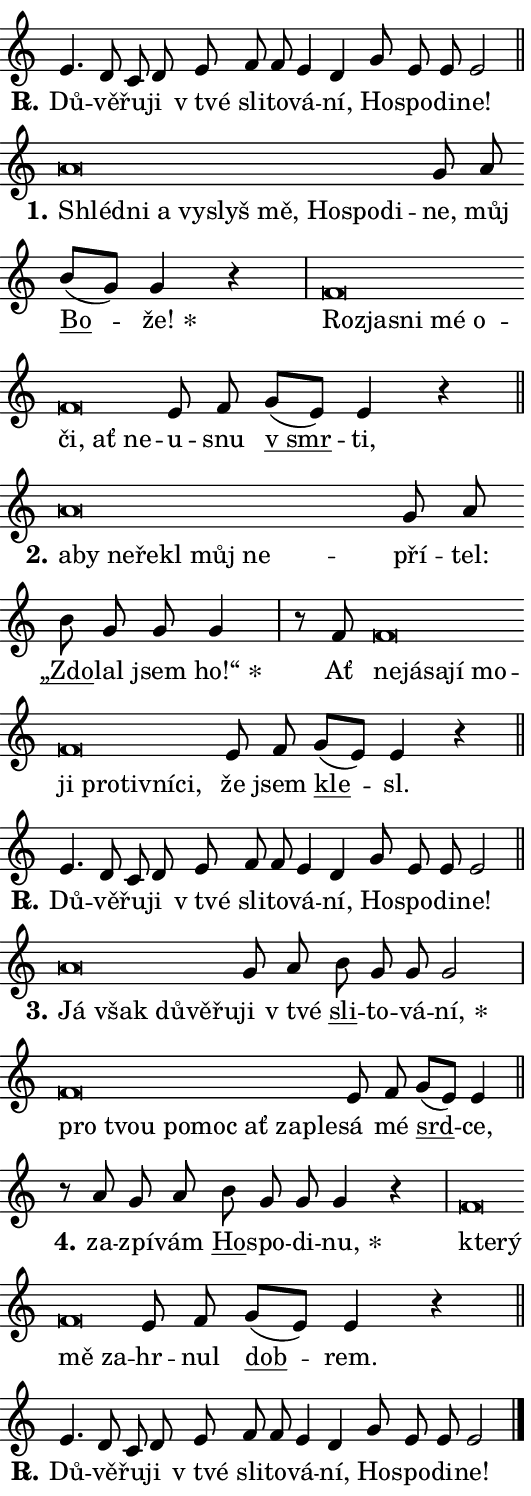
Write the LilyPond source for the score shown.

\version "2.24.0"
\header { tagline = "" }
\paper {
  indent = 0\cm
  top-margin = 0\cm
  right-margin = 0.13\cm % to fit lyric hyphens
  bottom-margin = 0\cm
  left-margin = 0\cm
  paper-width = 9\cm
  page-breaking = #ly:one-page-breaking
  system-system-spacing.basic-distance = #11
  score-system-spacing.basic-distance = #11
  ragged-last = ##f
}


%% Author: Thomas Morley
%% https://lists.gnu.org/archive/html/lilypond-user/2020-05/msg00002.html
#(define (line-position grob)
"Returns position of @var[grob} in current system:
   @code{'start}, if at first time-step
   @code{'end}, if at last time-step
   @code{'middle} otherwise
"
  (let* ((col (ly:item-get-column grob))
         (ln (ly:grob-object col 'left-neighbor))
         (rn (ly:grob-object col 'right-neighbor))
         (col-to-check-left (if (ly:grob? ln) ln col))
         (col-to-check-right (if (ly:grob? rn) rn col))
         (break-dir-left
           (and
             (ly:grob-property col-to-check-left 'non-musical #f)
             (ly:item-break-dir col-to-check-left)))
         (break-dir-right
           (and
             (ly:grob-property col-to-check-right 'non-musical #f)
             (ly:item-break-dir col-to-check-right))))
        (cond ((eqv? 1 break-dir-left) 'start)
              ((eqv? -1 break-dir-right) 'end)
              (else 'middle))))

#(define (tranparent-at-line-position vctor)
  (lambda (grob)
  "Relying on @code{line-position} select the relevant enry from @var{vctor}.
Used to determine transparency,"
    (case (line-position grob)
      ((end) (not (vector-ref vctor 0)))
      ((middle) (not (vector-ref vctor 1)))
      ((start) (not (vector-ref vctor 2))))))

noteHeadBreakVisibility =
#(define-music-function (break-visibility)(vector?)
"Makes @code{NoteHead}s transparent relying on @var{break-visibility}"
#{
  \override NoteHead.transparent =
    #(tranparent-at-line-position break-visibility)
#})

#(define delete-ledgers-for-transparent-note-heads
  (lambda (grob)
    "Reads whether a @code{NoteHead} is transparent.
If so this @code{NoteHead} is removed from @code{'note-heads} from
@var{grob}, which is supposed to be @code{LedgerLineSpanner}.
As a result ledgers are not printed for this @code{NoteHead}"
    (let* ((nhds-array (ly:grob-object grob 'note-heads))
           (nhds-list
             (if (ly:grob-array? nhds-array)
                 (ly:grob-array->list nhds-array)
                 '()))
           ;; Relies on the transparent-property being done before
           ;; Staff.LedgerLineSpanner.after-line-breaking is executed.
           ;; This is fragile ...
           (to-keep
             (remove
               (lambda (nhd)
                 (ly:grob-property nhd 'transparent #f))
               nhds-list)))
      ;; TODO find a better method to iterate over grob-arrays, similiar
      ;; to filter/remove etc for lists
      ;; For now rebuilt from scratch
      (set! (ly:grob-object grob 'note-heads)  '())
      (for-each
        (lambda (nhd)
          (ly:pointer-group-interface::add-grob grob 'note-heads nhd))
        to-keep))))

squashNotes = {
  \override NoteHead.X-extent = #'(-0.2 . 0.2)
  \override NoteHead.Y-extent = #'(-0.75 . 0)
  \override NoteHead.stencil =
    #(lambda (grob)
       (let ((pos (ly:grob-property grob 'staff-position)))
         (begin
           (if (< pos -7) (display "ERROR: Lower brevis then expected\n") (display ""))
           (if (<= pos -6) ly:text-interface::print ly:note-head::print))))
}
unSquashNotes = {
  \revert NoteHead.X-extent
  \revert NoteHead.Y-extent
  \revert NoteHead.stencil
}

hideNotes = \noteHeadBreakVisibility #begin-of-line-visible
unHideNotes = \noteHeadBreakVisibility #all-visible

% work-around for resetting accidentals
% https://lilypond.org/doc/v2.23/Documentation/notation/displaying-rhythms#unmetered-music
cadenzaMeasure = {
  \cadenzaOff
  \partial 1024 s1024
  \cadenzaOn
}

#(define-markup-command (accent layout props text) (markup?)
  "Underline accented syllable"
  (interpret-markup layout props
    #{\markup \override #'(offset . 4.3) \underline { #text }#}))

responsum = \markup \concat {
  "R" \hspace #-1.05 \path #0.1 #'((moveto 0 0.07) (lineto 0.9 0.8)) \hspace #0.05 "."
}

spaceSize = #0.6828661417322834 % exact space size for TeX Gyre Schola

\layout {
  \context {
    \Staff
    \remove "Time_signature_engraver"
    \override LedgerLineSpanner.after-line-breaking = #delete-ledgers-for-transparent-note-heads
  }
  \context {
    \Lyrics {
      \override LyricSpace.minimum-distance = \spaceSize
      \override LyricText.font-name = #"TeX Gyre Schola"
      \override LyricText.font-size = 1
      \override StanzaNumber.font-name = #"TeX Gyre Schola Bold"
      \override StanzaNumber.font-size = 1
    }
  }
  \context {
    \Score 
    \override NoteHead.text =
      #(lambda (grob) 
        (let ((pos (ly:grob-property grob 'staff-position)))
          #{\markup {
            \combine
              \halign #-0.55 \raise #(if (= pos -6) 0 0.5) \override #'(thickness . 2) \draw-line #'(3.2 . 0)
              \musicglyph "noteheads.sM1"
          }#}))
  }
}

% magnetic-lyrics.ily
%
%   written by
%     Jean Abou Samra <jean@abou-samra.fr>
%     Werner Lemberg <wl@gnu.org>
%
%   adapted by
%     Jiri Hon <jiri.hon@gmail.com>
%
% Version 2022-Apr-15

% https://www.mail-archive.com/lilypond-user@gnu.org/msg149350.html

#(define (Left_hyphen_pointer_engraver context)
   "Collect syllable-hyphen-syllable occurrences in lyrics and store
them in properties.  This engraver only looks to the left.  For
example, if the lyrics input is @code{foo -- bar}, it does the
following.

@itemize @bullet
@item
Set the @code{text} property of the @code{LyricHyphen} grob between
@q{foo} and @q{bar} to @code{foo}.

@item
Set the @code{left-hyphen} property of the @code{LyricText} grob with
text @q{foo} to the @code{LyricHyphen} grob between @q{foo} and
@q{bar}.
@end itemize

Use this auxiliary engraver in combination with the
@code{lyric-@/text::@/apply-@/magnetic-@/offset!} hook."
   (let ((hyphen #f)
         (text #f))
     (make-engraver
      (acknowledgers
       ((lyric-syllable-interface engraver grob source-engraver)
        (set! text grob)))
      (end-acknowledgers
       ((lyric-hyphen-interface engraver grob source-engraver)
        ;(when (not (grob::has-interface grob 'lyric-space-interface))
          (set! hyphen grob)));)
      ((stop-translation-timestep engraver)
       (when (and text hyphen)
         (ly:grob-set-object! text 'left-hyphen hyphen))
       (set! text #f)
       (set! hyphen #f)))))

#(define (lyric-text::apply-magnetic-offset! grob)
   "If the space between two syllables is less than the value in
property @code{LyricText@/.details@/.squash-threshold}, move the right
syllable to the left so that it gets concatenated with the left
syllable.

Use this function as a hook for
@code{LyricText@/.after-@/line-@/breaking} if the
@code{Left_@/hyphen_@/pointer_@/engraver} is active."
   (let ((hyphen (ly:grob-object grob 'left-hyphen #f)))
     (when hyphen
       (let ((left-text (ly:spanner-bound hyphen LEFT)))
         (when (grob::has-interface left-text 'lyric-syllable-interface)
           (let* ((common (ly:grob-common-refpoint grob left-text X))
                  (this-x-ext (ly:grob-extent grob common X))
                  (left-x-ext
                   (begin
                     ;; Trigger magnetism for left-text.
                     (ly:grob-property left-text 'after-line-breaking)
                     (ly:grob-extent left-text common X)))
                  ;; `delta` is the gap width between two syllables.
                  (delta (- (interval-start this-x-ext)
                            (interval-end left-x-ext)))
                  (details (ly:grob-property grob 'details))
                  (threshold (assoc-get 'squash-threshold details 0.2)))
             (when (< delta threshold)
               (let* (;; We have to manipulate the input text so that
                      ;; ligatures crossing syllable boundaries are not
                      ;; disabled.  For languages based on the Latin
                      ;; script this is essentially a beautification.
                      ;; However, for non-Western scripts it can be a
                      ;; necessity.
                      (lt (ly:grob-property left-text 'text))
                      (rt (ly:grob-property grob 'text))
                      (is-space (grob::has-interface hyphen 'lyric-space-interface))
                      (space (if is-space " " ""))
                      (extra-delta (if is-space spaceSize 0))
                      ;; Append new syllable.
                      (ltrt-space (if (and (string? lt) (string? rt))
                                (string-append lt space rt)
                                (make-concat-markup (list lt space rt))))
                      ;; Right-align `ltrt` to the right side.
                      (ltrt-space-markup (grob-interpret-markup
                               grob
                               (make-translate-markup
                                (cons (interval-length this-x-ext) 0)
                                (make-right-align-markup ltrt-space)))))
                 (begin
                   ;; Don't print `left-text`.
                   (ly:grob-set-property! left-text 'stencil #f)
                   ;; Set text and stencil (which holds all collected
                   ;; syllables so far) and shift it to the left.
                   (ly:grob-set-property! grob 'text ltrt-space)
                   (ly:grob-set-property! grob 'stencil ltrt-space-markup)
                   (ly:grob-translate-axis! grob (- (- delta extra-delta)) X))))))))))


#(define (lyric-hyphen::displace-bounds-first grob)
   ;; Make very sure this callback isn't triggered too early.
   (let ((left (ly:spanner-bound grob LEFT))
         (right (ly:spanner-bound grob RIGHT)))
     (ly:grob-property left 'after-line-breaking)
     (ly:grob-property right 'after-line-breaking)
     (ly:lyric-hyphen::print grob)))

squashThreshold = #0.4

\layout {
  \context {
    \Lyrics
    \consists #Left_hyphen_pointer_engraver
    \override LyricText.after-line-breaking =
      #lyric-text::apply-magnetic-offset!
    \override LyricHyphen.stencil = #lyric-hyphen::displace-bounds-first
    \override LyricText.details.squash-threshold = \squashThreshold
    \override LyricHyphen.minimum-distance = 0
    \override LyricHyphen.minimum-length = \squashThreshold
  }
}

squashText = \override LyricText.details.squash-threshold = 9999
unSquashText = \override LyricText.details.squash-threshold = \squashThreshold

leftText = \override LyricText.self-alignment-X = #LEFT
unLeftText = \revert LyricText.self-alignment-X

starOffset = #(lambda (grob) 
                (let ((x_offset (ly:self-alignment-interface::aligned-on-x-parent grob)))
                  (if (= x_offset 0) 0 (+ x_offset 1.2))))

star = #(define-music-function (syllable)(string?)
"Append star separator at the end of a syllable"
#{
  \once \override LyricText.X-offset = #starOffset
  \lyricmode { \markup {
    #syllable
    \override #'((font-name . "TeX Gyre Schola Bold")) \hspace #0.2 \lower #0.65 \larger "*"
  } }
#})

starAccent = #(define-music-function (syllable)(string?)
"Append star separator at the end of a syllable and make accent"
#{
  \once \override LyricText.X-offset = #starOffset
  \lyricmode { \markup {
    \accent #syllable
    \override #'((font-name . "TeX Gyre Schola Bold")) \hspace #0.2 \lower #0.65 \larger "*"
  } }
#})

breath = #(define-music-function (syllable)(string?)
"Append breathing indicator at the end of a syllable"
#{
  \lyricmode { \markup { #syllable "+" } }
#})

optionalBreath = #(define-music-function (syllable)(string?)
"Append optional breathing indicator at the end of a syllable"
#{
  \lyricmode { \markup { #syllable "(+)" } }
#})


\score {
    <<
        \new Voice = "melody" { \cadenzaOn \key c \major \relative { e'4. d8 c d e \bar "" f f \bar "" e4 d \bar "" g8 e e e2 \cadenzaMeasure \bar "||" \break } }
        \new Lyrics \lyricsto "melody" { \lyricmode { \set stanza = \responsum
Dů -- vě -- řu -- ji "v tvé" sli -- to -- vá -- ní, Ho -- spo -- di -- ne! } }
    >>
    \layout {}
}

\score {
    <<
        \new Voice = "melody" { \cadenzaOn \key c \major \relative { \squashNotes a'\breve*1/16 \hideNotes \breve*1/16 \bar "" \breve*1/16 \bar "" \breve*1/16 \bar "" \breve*1/16 \bar "" \breve*1/16 \bar "" \breve*1/16 \bar "" \breve*1/16 \breve*1/16 \bar "" \unHideNotes \unSquashNotes g8 a \bar "" b[( g)] g4 r \cadenzaMeasure \bar "|" \squashNotes f\breve*1/16 \hideNotes \breve*1/16 \bar "" \breve*1/16 \bar "" \breve*1/16 \bar "" \breve*1/16 \bar "" \breve*1/16 \bar "" \breve*1/16 \breve*1/16 \bar "" \unHideNotes \unSquashNotes e8 f \bar "" g[( e)] e4 r \cadenzaMeasure \bar "||" \break } }
        \new Lyrics \lyricsto "melody" { \lyricmode { \set stanza = "1."
\leftText Shléd -- \squashText ni a vy -- slyš mě, Ho -- spo -- di -- \unLeftText \unSquashText ne, můj \markup \accent Bo -- \star že! \leftText Roz -- \squashText ja -- sni mé o -- či, ať ne -- \unLeftText \unSquashText u -- snu \markup \accent "v smr" -- ti, } }
    >>
    \layout {}
}

\score {
    <<
        \new Voice = "melody" { \cadenzaOn \key c \major \relative { \squashNotes a'\breve*1/16 \hideNotes \breve*1/16 \bar "" \breve*1/16 \bar "" \breve*1/16 \bar "" \breve*1/16 \bar "" \breve*1/16 \breve*1/16 \bar "" \unHideNotes \unSquashNotes g8 a \bar "" b g g g4 \cadenzaMeasure \bar "|" r8 f8 \squashNotes f\breve*1/16 \hideNotes \breve*1/16 \bar "" \breve*1/16 \bar "" \breve*1/16 \bar "" \breve*1/16 \bar "" \breve*1/16 \bar "" \breve*1/16 \bar "" \breve*1/16 \bar "" \breve*1/16 \breve*1/16 \bar "" \unHideNotes \unSquashNotes e8 f \bar "" g[( e)] e4 r \cadenzaMeasure \bar "||" \break } }
        \new Lyrics \lyricsto "melody" { \lyricmode { \set stanza = "2."
\leftText a -- \squashText by ne -- ře -- kl můj ne -- \unLeftText \unSquashText pří -- tel: \markup \accent „Zdo -- lal jsem \star ho!“ Ať \leftText ne -- \squashText já -- sa -- jí mo -- ji pro -- tiv -- ní -- ci, \unLeftText \unSquashText že jsem \markup \accent kle -- sl. } }
    >>
    \layout {}
}

\score {
    <<
        \new Voice = "melody" { \cadenzaOn \key c \major \relative { e'4. d8 c d e \bar "" f f \bar "" e4 d \bar "" g8 e e e2 \cadenzaMeasure \bar "||" \break } }
        \new Lyrics \lyricsto "melody" { \lyricmode { \set stanza = \responsum
Dů -- vě -- řu -- ji "v tvé" sli -- to -- vá -- ní, Ho -- spo -- di -- ne! } }
    >>
    \layout {}
}

\score {
    <<
        \new Voice = "melody" { \cadenzaOn \key c \major \relative { \squashNotes a'\breve*1/16 \hideNotes \breve*1/16 \bar "" \breve*1/16 \bar "" \breve*1/16 \breve*1/16 \bar "" \unHideNotes \unSquashNotes g8 a \bar "" b g g g2 \cadenzaMeasure \bar "|" \squashNotes f\breve*1/16 \hideNotes \breve*1/16 \bar "" \breve*1/16 \bar "" \breve*1/16 \bar "" \breve*1/16 \bar "" \breve*1/16 \breve*1/16 \bar "" \unHideNotes \unSquashNotes e8 f \bar "" g[( e)] e4 \cadenzaMeasure \bar "||" \break } }
        \new Lyrics \lyricsto "melody" { \lyricmode { \set stanza = "3."
\leftText Já \squashText však dů -- vě -- řu -- \unLeftText \unSquashText ji "v tvé" \markup \accent sli -- to -- vá -- \star ní, \leftText pro \squashText tvou po -- moc ať za -- ple -- \unLeftText \unSquashText sá mé \markup \accent srd -- ce, } }
    >>
    \layout {}
}

\score {
    <<
        \new Voice = "melody" { \cadenzaOn \key c \major \relative { r8 a' g8 a \bar "" b g g g4 r \cadenzaMeasure \bar "|" \squashNotes f\breve*1/16 \hideNotes \breve*1/16 \bar "" \breve*1/16 \breve*1/16 \bar "" \unHideNotes \unSquashNotes e8 f \bar "" g[( e)] e4 r \cadenzaMeasure \bar "||" \break } }
        \new Lyrics \lyricsto "melody" { \lyricmode { \set stanza = "4."
za -- zpí -- vám \markup \accent Ho -- spo -- di -- \star nu, \leftText kte -- \squashText rý mě za -- \unLeftText \unSquashText hr -- nul \markup \accent dob -- rem. } }
    >>
    \layout {}
}

\score {
    <<
        \new Voice = "melody" { \cadenzaOn \key c \major \relative { e'4. d8 c d e \bar "" f f \bar "" e4 d \bar "" g8 e e e2 \cadenzaMeasure \bar "||" \break } \bar "|." }
        \new Lyrics \lyricsto "melody" { \lyricmode { \set stanza = \responsum
Dů -- vě -- řu -- ji "v tvé" sli -- to -- vá -- ní, Ho -- spo -- di -- ne! } }
    >>
    \layout {}
}
